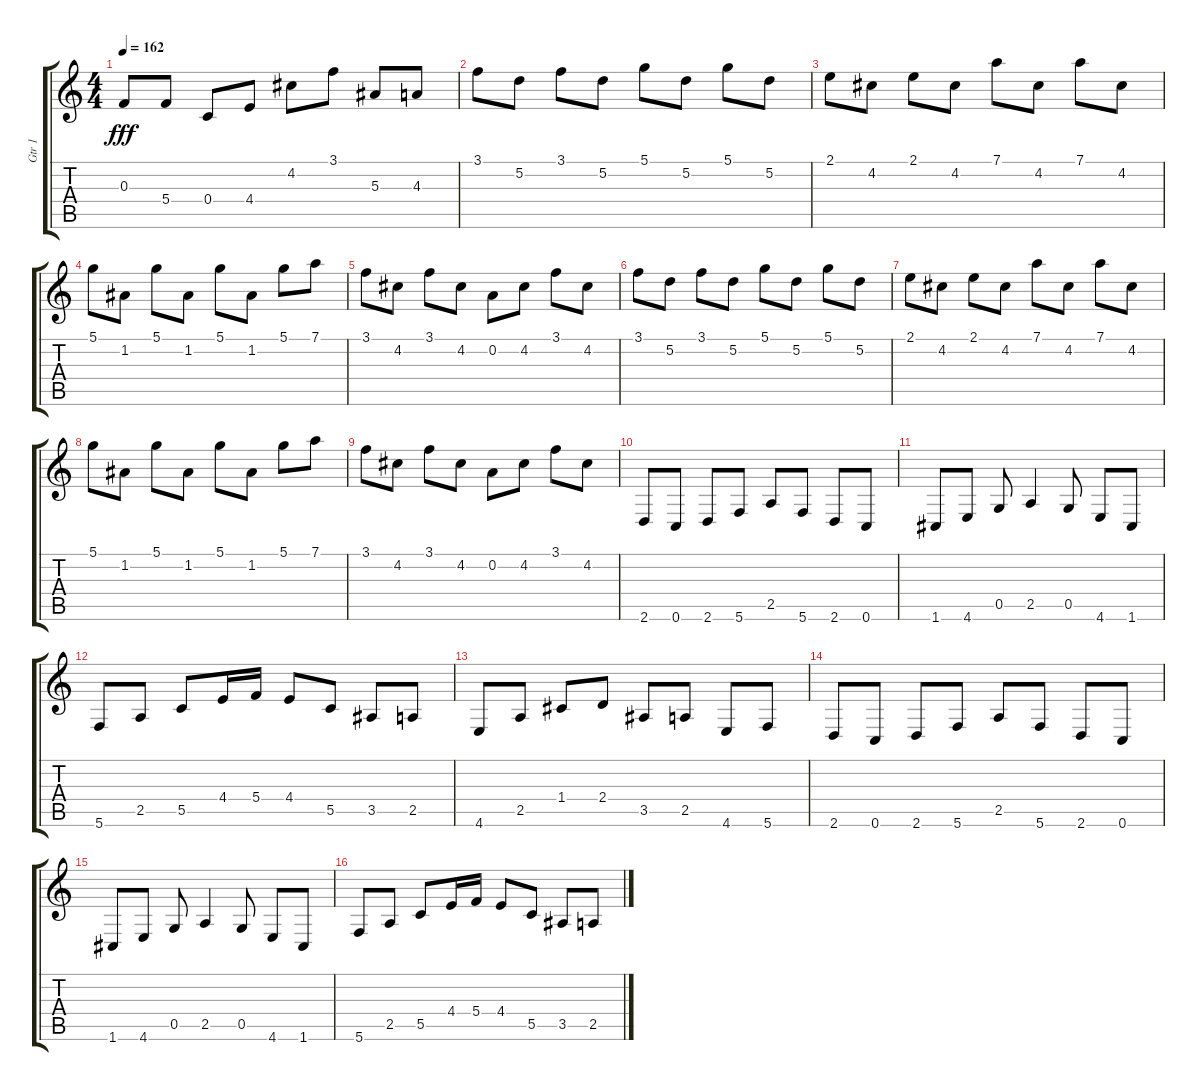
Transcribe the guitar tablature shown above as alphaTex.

\track ("Gtr 1" "Gtr 1") {instrument overdrivenguitar}
\staff {score tabs}
\tuning (D4 A3 F3 C3 G2 C2) {hide}
\ts (4 4)
\tempo 162
\clef g2
\ks c
0.3.8{dy fff} 5.4.8 0.4.8 4.4.8 4.2.8 3.1.8 5.3.8 4.3.8 |
3.1.8 5.2.8 3.1.8 5.2.8 5.1.8 5.2.8 5.1.8 5.2.8 |
2.1.8 4.2.8 2.1.8 4.2.8 7.1.8 4.2.8 7.1.8 4.2.8 |
5.1.8 1.2.8 5.1.8 1.2.8 5.1.8 1.2.8 5.1.8 7.1.8 |
3.1.8 4.2.8 3.1.8 4.2.8 0.2.8 4.2.8 3.1.8 4.2.8 |
3.1.8 5.2.8 3.1.8 5.2.8 5.1.8 5.2.8 5.1.8 5.2.8 |
2.1.8 4.2.8 2.1.8 4.2.8 7.1.8 4.2.8 7.1.8 4.2.8 |
5.1.8 1.2.8 5.1.8 1.2.8 5.1.8 1.2.8 5.1.8 7.1.8 |
3.1.8 4.2.8 3.1.8 4.2.8 0.2.8 4.2.8 3.1.8 4.2.8 |
2.6.8 0.6.8 2.6.8 5.6.8 2.5.8 5.6.8 2.6.8 0.6.8 |
1.6.8 4.6.8 0.5.8 2.5.4 0.5.8 4.6.8 1.6.8 |
5.6.8 2.5.8 5.5.8 4.4.16 5.4.16 4.4.8 5.5.8 3.5.8 2.5.8 |
4.6.8 2.5.8 1.4.8 2.4.8 3.5.8 2.5.8 4.6.8 5.6.8 |
2.6.8 0.6.8 2.6.8 5.6.8 2.5.8 5.6.8 2.6.8 0.6.8 |
1.6.8 4.6.8 0.5.8 2.5.4 0.5.8 4.6.8 1.6.8 |
5.6.8 2.5.8 5.5.8 4.4.16 5.4.16 4.4.8 5.5.8 3.5.8 2.5.8
